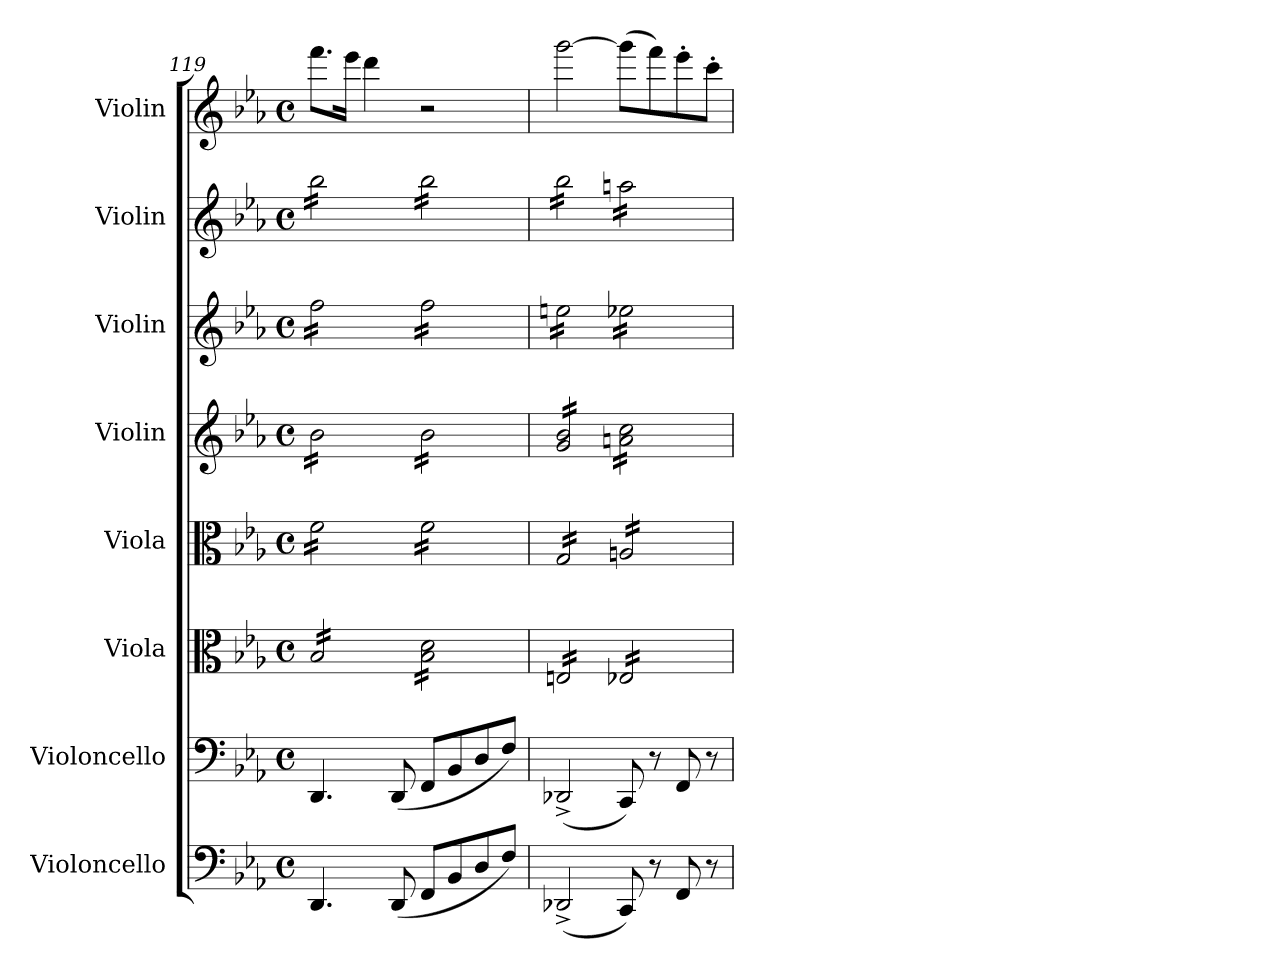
**kern	**kern	**kern	**kern	**kern	**kern	**kern	**kern
*part8	*part7	*part6	*part5	*part4	*part3	*part2	*part1
*staff8	*staff7	*staff6	*staff5	*staff4	*staff3	*staff2	*staff1
*I"Violoncello	*I"Violoncello	*I"Viola	*I"Viola	*I"Violin	*I"Violin	*I"Violin	*I"Violin
*I'Vc.	*I'Vc.	*I'Vla.	*I'Vla.	*I'Vln.	*I'Vln.	*I'Vln.	*I'Vln.
*clefF4	*clefF4	*clefC3	*clefC3	*clefG2	*clefG2	*clefG2	*clefG2
*k[b-e-a-]	*k[b-e-a-]	*k[b-e-a-]	*k[b-e-a-]	*k[b-e-a-]	*k[b-e-a-]	*k[b-e-a-]	*k[b-e-a-]
*M4/4	*M4/4	*M4/4	*M4/4	*M4/4	*M4/4	*M4/4	*M4/4
*met(c)	*met(c)	*met(c)	*met(c)	*met(c)	*met(c)	*met(c)	*met(c)
=119	=119	=119	=119	=119	=119	=119	=119
*	*	*tremolo	*	*	*	*	*
*	*	*	*tremolo	*	*	*	*
*	*	*	*	*tremolo	*	*	*
*	*	*	*	*	*tremolo	*	*
*	*	*	*	*	*	*tremolo	*
4.DD/	4.DD/	16B-/LL	16f\LL	16b-\LL	16ff\LL	16bb-\LL	8.fff\L
.	.	16B-/	16f\	16b-\	16ff\	16bb-\	.
.	.	16B-/	16f\	16b-\	16ff\	16bb-\	.
.	.	16B-/	16f\	16b-\	16ff\	16bb-\	16eee-\Jk
.	.	16B-/	16f\	16b-\	16ff\	16bb-\	4ddd\
.	.	16B-/	16f\	16b-\	16ff\	16bb-\	.
(<8DD/	(<8DD/	16B-/	16f\	16b-\	16ff\	16bb-\	.
.	.	16B-/JJ	16f\JJ	16b-\JJ	16ff\JJ	16bb-\JJ	.
8FF/L	8FF/L	16B-\ 16d\LL	16f\LL	16b-\LL	16ff\LL	16bb-\LL	2r
.	.	16B-\ 16d\	16f\	16b-\	16ff\	16bb-\	.
8BB-/	8BB-/	16B-\ 16d\	16f\	16b-\	16ff\	16bb-\	.
.	.	16B-\ 16d\	16f\	16b-\	16ff\	16bb-\	.
8D/	8D/	16B-\ 16d\	16f\	16b-\	16ff\	16bb-\	.
.	.	16B-\ 16d\	16f\	16b-\	16ff\	16bb-\	.
8F/J)	8F/J)	16B-\ 16d\	16f\	16b-\	16ff\	16bb-\	.
.	.	16B-\ 16d\JJ	16f\JJ	16b-\JJ	16ff\JJ	16bb-\JJ	.
!!LO:LB:g=z
=120	=120	=120	=120	=120	=120	=120	=120
(<2DD-X^/	(<2DD-X^/	16En/LL	16G/LL	16g/ 16b-/LL	16een\LL	16bb-\LL	[2ggg\
.	.	16En/	16G/	16g/ 16b-/	16een\	16bb-\	.
.	.	16En/	16G/	16g/ 16b-/	16een\	16bb-\	.
.	.	16En/	16G/	16g/ 16b-/	16een\	16bb-\	.
.	.	16En/	16G/	16g/ 16b-/	16een\	16bb-\	.
.	.	16En/	16G/	16g/ 16b-/	16een\	16bb-\	.
.	.	16En/	16G/	16g/ 16b-/	16een\	16bb-\	.
.	.	16En/JJ	16G/JJ	16g/ 16b-/JJ	16een\JJ	16bb-\JJ	.
8CC/)	8CC/)	16E-X/LL	16An/LL	16an\ 16cc\LL	16ee-X\LL	16aan\LL	(>8ggg\L]
.	.	16E-X/	16An/	16an\ 16cc\	16ee-X\	16aan\	.
8r	8r	16E-X/	16An/	16an\ 16cc\	16ee-X\	16aan\	8fff\)
.	.	16E-X/	16An/	16an\ 16cc\	16ee-X\	16aan\	.
8FF/	8FF/	16E-X/	16An/	16an\ 16cc\	16ee-X\	16aan\	8eee-'\
.	.	16E-X/	16An/	16an\ 16cc\	16ee-X\	16aan\	.
8r	8r	16E-X/	16An/	16an\ 16cc\	16ee-X\	16aan\	8ccc'\J
.	.	16E-X/JJ	16An/JJ	16an\ 16cc\JJ	16ee-X\JJ	16aan\JJ	.
*	*	*	*	*	*	*Xtremolo	*
*	*	*	*	*	*Xtremolo	*	*
*	*	*	*	*Xtremolo	*	*	*
*	*	*	*Xtremolo	*	*	*	*
*	*	*Xtremolo	*	*	*	*	*
=	=	=	=	=	=	=	=
*-	*-	*-	*-	*-	*-	*-	*-
